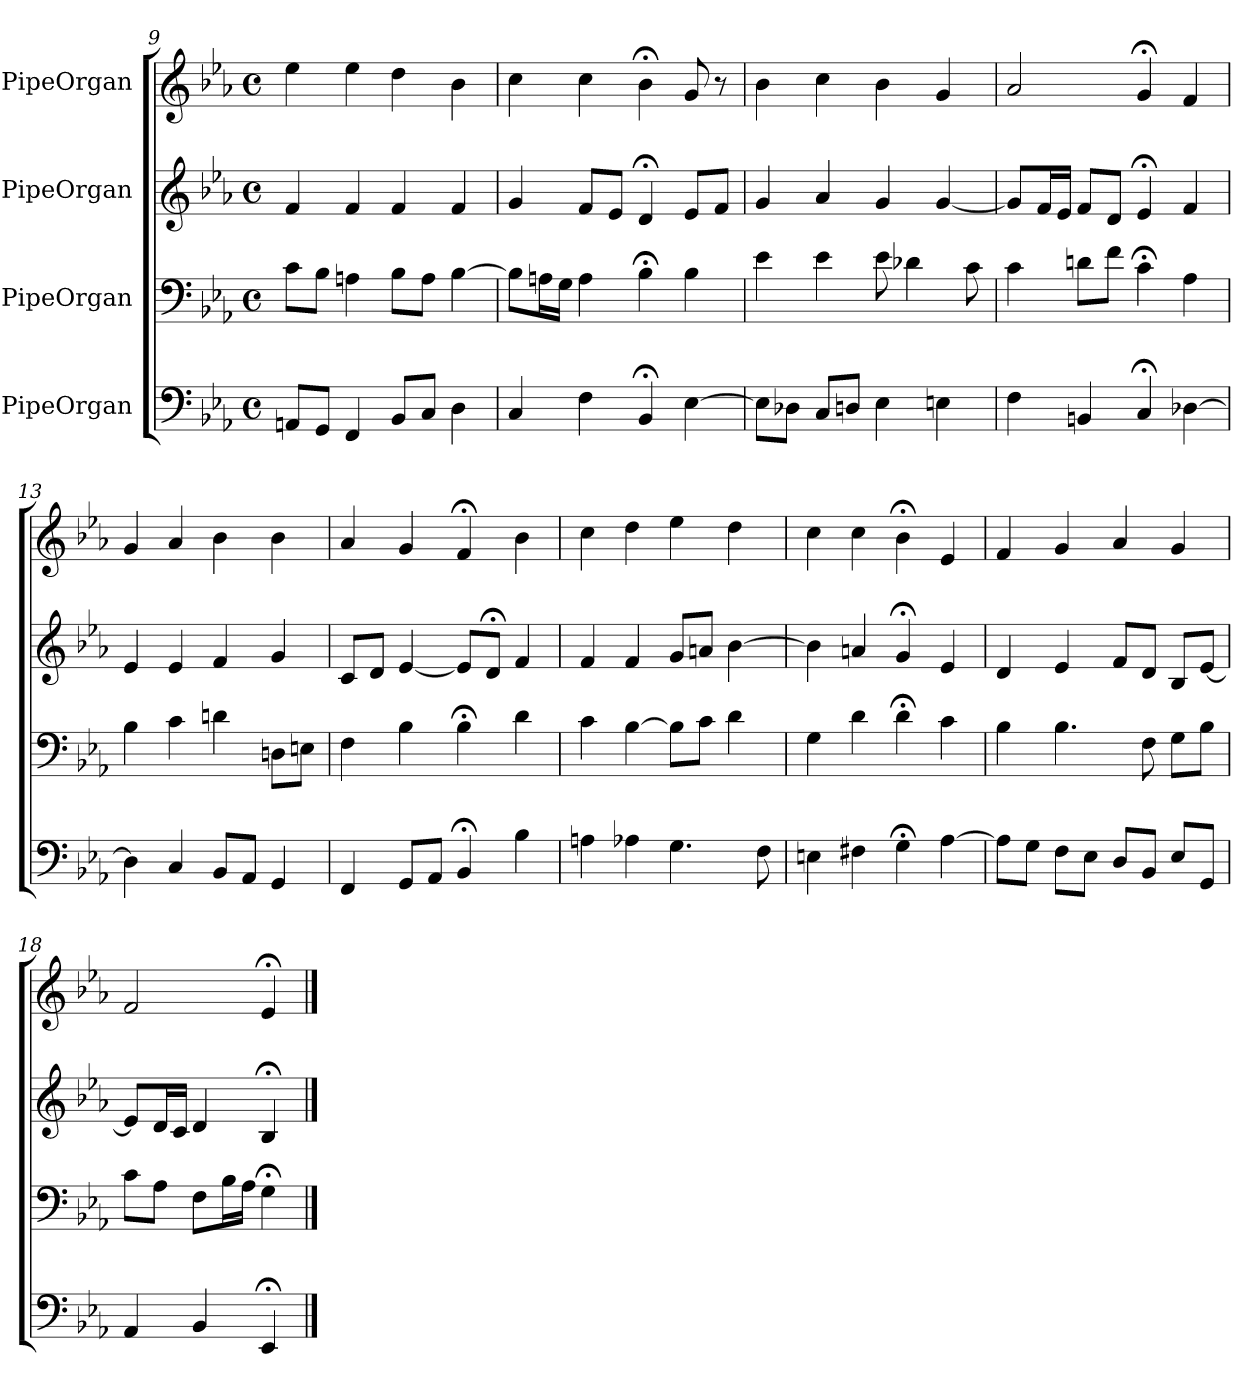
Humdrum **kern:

**kern	**kern	**kern	**kern
*part4	*part3	*part2	*part1
*staff4	*staff3	*staff2	*staff1
*I"PipeOrgan	*I"PipeOrgan	*I"PipeOrgan	*I"PipeOrgan
*k[b-e-a-]	*k[b-e-a-]	*k[b-e-a-]	*k[b-e-a-]
*E-:	*E-:	*E-:	*E-:
*M4/4	*M4/4	*M4/4	*M4/4
*met(c)	*met(c)	*met(c)	*met(c)
=9	=9	=9	=9
8AAnL	8cL	4f	4ee-
8GGJ	8B-J	.	.
4FF	4An	4f	4ee-
8BB-L	8B-L	4f	4dd
8CJ	8AJ	.	.
4D	[4B-	4f	4b-
=10	=10	=10	=10
4C	8B-L]	4g	4cc
.	16AnL	.	.
.	16GJJ	.	.
4F	4A	8fL	4cc
.	.	8e-J	.
4BB-;<	4B-;<	4d;<	4b-;<
[4E-	4B-	8e-L	8g
.	.	8fJ	8r
=11	=11	=11	=11
8E-L]	4e-	4g	4b-
8D-XJ	.	.	.
8CL	4e-	4a-	4cc
8DnJ	.	.	.
4E-	8e-	4g	4b-
.	4d-X	.	.
4En	.	[4g	4g
.	8c	.	.
=12	=12	=12	=12
4F	4c	8gL]	2a-
.	.	16fL	.
.	.	16e-JJ	.
4BBn	8dnL	8fL	.
.	8fJ	8dJ	.
4C;<	4c;<	4e-;<	4g;<
[4D-X	4A-	4f	4f
=13	=13	=13	=13
4D-]	4B-	4e-	4g
4C	4c	4e-	4a-
8BB-L	4dn	4f	4b-
8AA-J	.	.	.
4GG	8DnL	4g	4b-
.	8EnJ	.	.
=14	=14	=14	=14
4FF	4F	8cL	4a-
.	.	8dJ	.
8GGL	4B-	[4e-	4g
8AA-J	.	.	.
4BB-;<	4B-;<	8e-L]	4f;<
.	.	8d;<J	.
4B-	4d	4f	4b-
=15	=15	=15	=15
4An	4c	4f	4cc
4A-X	[4B-	4f	4dd
4.G	8B-L]	8gL	4ee-
.	8cJ	8anJ	.
.	4d	[4b-	4dd
8F	.	.	.
=16	=16	=16	=16
4En	4G	4b-]	4cc
4F#X	4d	4an	4cc
4G;<	4d;<	4g;<	4b-;<
[4A-	4c	4e-	4e-
=17	=17	=17	=17
8A-L]	4B-	4d	4f
8GJ	.	.	.
8FL	4.B-	4e-	4g
8E-J	.	.	.
8DL	.	8fL	4a-
8BB-J	8F	8dJ	.
8E-L	8GL	8B-L	4g
8GGJ	8B-J	[8e-J	.
=18	=18	=18	=18
4AA-	8cL	8e-L]	2f
.	8A-J	16dL	.
.	.	16cJJ	.
4BB-	8FL	4d	.
.	16B-L	.	.
.	16A-JJ	.	.
4EE-;<	4G;<	4B-;<	4e-;<
==	==	==	==
*-	*-	*-	*-
